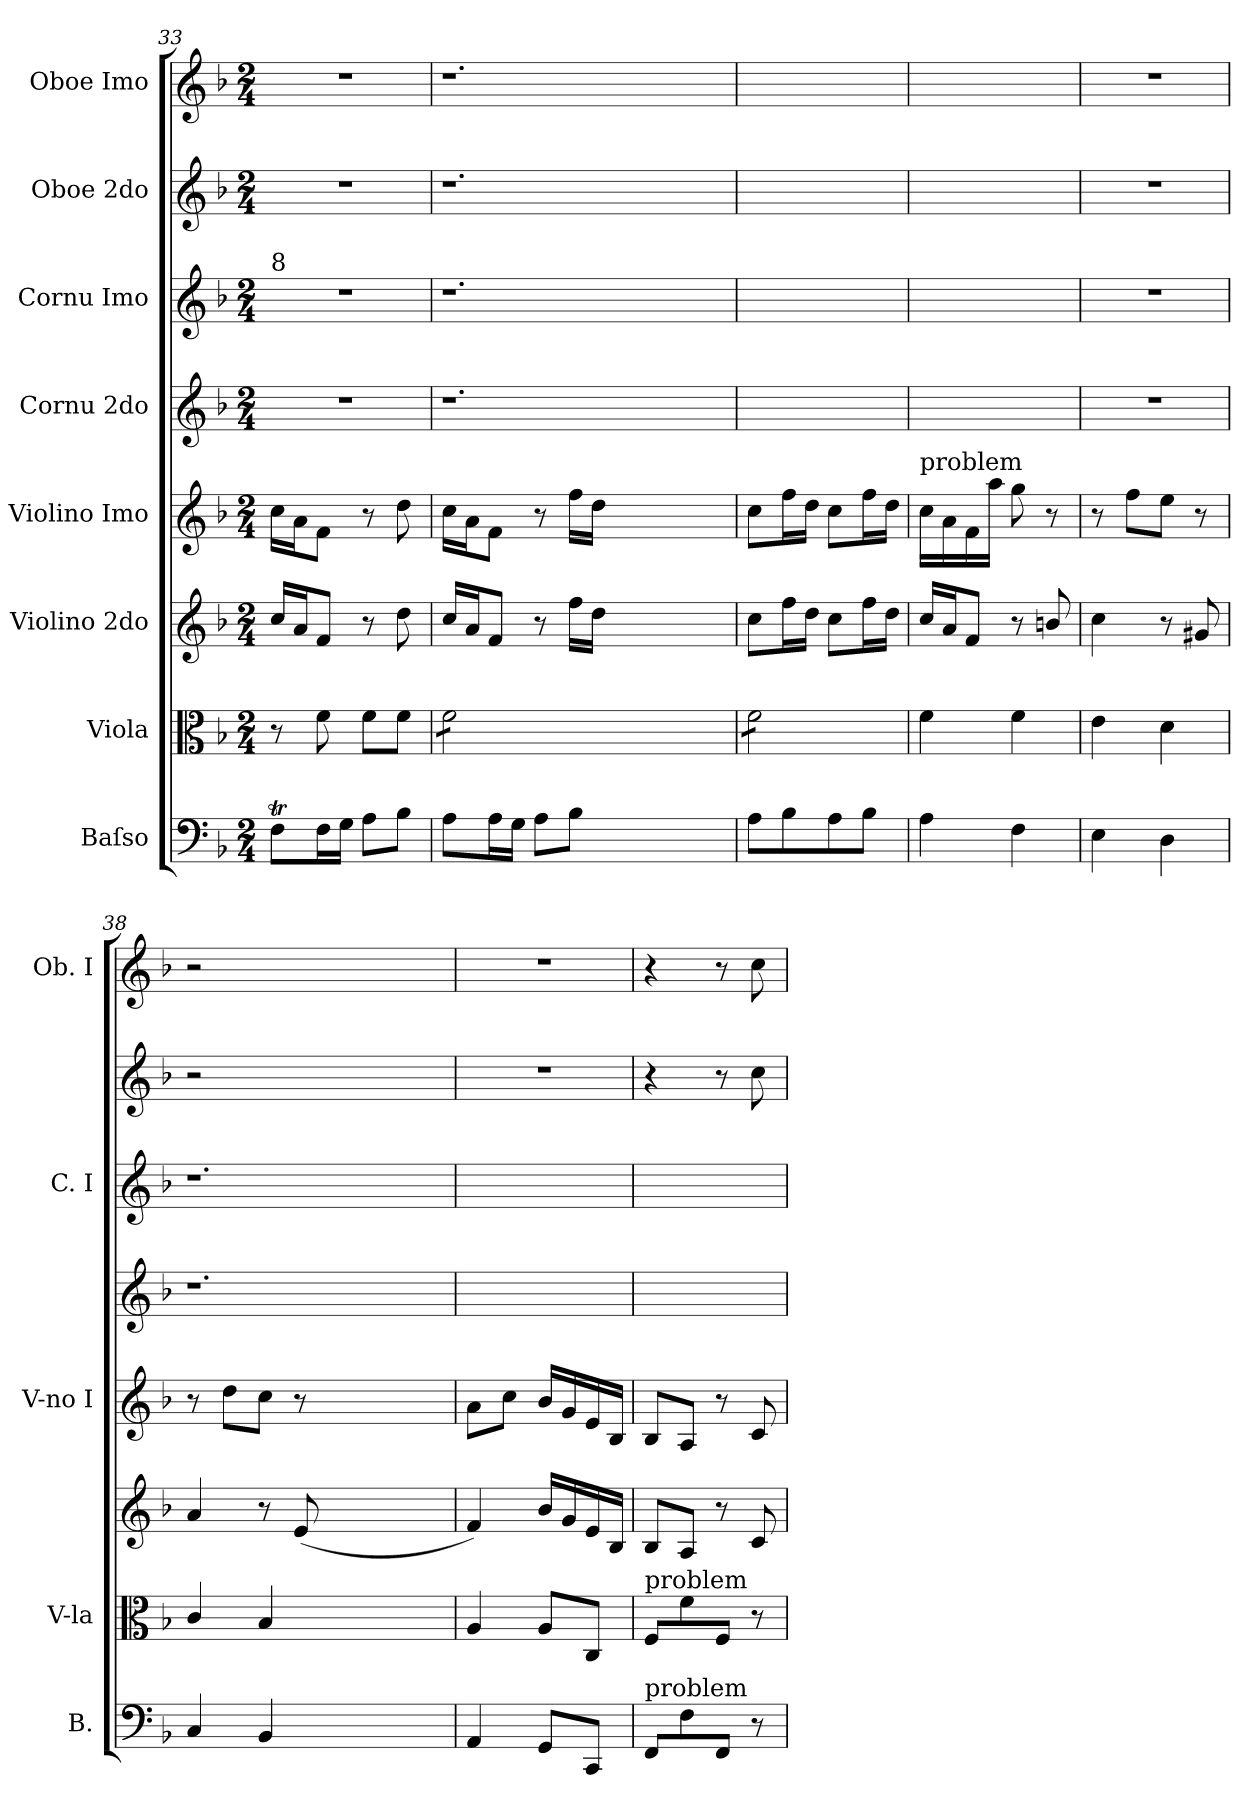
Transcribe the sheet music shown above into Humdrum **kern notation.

**kern	**kern	**kern	**kern	**kern	**kern	**kern	**kern
*part8	*part7	*part6	*part5	*part4	*part3	*part2	*part1
*staff8	*staff7	*staff6	*staff5	*staff4	*staff3	*staff2	*staff1
*I"Baſso	*I"Viola	*I"Violino 2do	*I"Violino Imo	*I"Cornu 2do	*I"Cornu Imo	*I"Oboe 2do	*I"Oboe Imo
*I'B.	*I'V-la	*	*I'V-no I	*	*I'C. I	*	*I'Ob. I
*clefF4	*clefC3	*clefG2	*clefG2	*clefG2	*clefG2	*clefG2	*clefG2
*k[b-]	*k[b-]	*k[b-]	*k[b-]	*k[b-]	*k[b-]	*k[b-]	*k[b-]
*M2/4	*M2/4	*M2/4	*M2/4	*M2/4	*M2/4	*M2/4	*M2/4
=33	=33	=33	=33	=33	=33	=33	=33
!	!	!	!	!	!LO:TX:a:t=8	!	!
8FT\L	8r	16cc/LL	16cc\LL	2r	2r	2r	2r
.	.	16a/J	16a\J	.	.	.	.
16F\L	8f\	8f/J	8f\J	.	.	.	.
16G\JJ	.	.	.	.	.	.	.
8A\L	8f\L	8r	8r	.	.	.	.
8B-\J	8f\J	8dd\	8dd\	.	.	.	.
=34	=34	=34	=34	=34	=34	=34	=34
*	*tremolo	*	*	*	*	*	*
8A\L	8f\L	16cc/LL	16cc\LL	1.r	1.r	1.r	1.r
.	.	16a/J	16a\J	.	.	.	.
16A\L	8f\	8f/J	8f\J	.	.	.	.
16G\JJ	.	.	.	.	.	.	.
8A\L	8f\	8r	8r	.	.	.	.
8B-\J	8f\J	16ff\LL	16ff\LL	.	.	.	.
.	.	16dd\JJ	16dd\JJ	.	.	.	.
1ryy	1ryy	1ryy	1ryy	.	.	.	.
=35	=35	=35	=35	=35	=35	=35	=35
8A\L	8f\L	8cc\L	8cc\L	2ryy	2ryy	2ryy	2ryy
8B-\	8f\	16ff\L	16ff\L	.	.	.	.
.	.	16dd\JJ	16dd\JJ	.	.	.	.
8A\	8f\	8cc\L	8cc\L	.	.	.	.
8B-\J	8f\J	16ff\L	16ff\L	.	.	.	.
*	*Xtremolo	*	*	*	*	*	*
.	.	16dd\JJ	16dd\JJ	.	.	.	.
=36	=36	=36	=36	=36	=36	=36	=36
!	!	!	!LO:TX:a:t=problem	!	!	!	!
4A\	4f\	16cc/LL	16cc\LL	2ryy	2ryy	2ryy	2ryy
.	.	16a/J	16a\	.	.	.	.
.	.	8f/J	16f/	.	.	.	.
.	.	.	16aa\JJ	.	.	.	.
4F\	4f\	8r	8gg\	.	.	.	.
.	.	8bn/	8r	.	.	.	.
=37	=37	=37	=37	=37	=37	=37	=37
4E\	4e\	4cc\	8r	2r	2r	2r	2r
.	.	.	8ff\L	.	.	.	.
4D\	4d\	8r	8ee\J	.	.	.	.
.	.	8g#X/	8r	.	.	.	.
=38	=38	=38	=38	=38	=38	=38	=38
4C/	4c/	4a/	8r	1.r	1.r	2r	2r
.	.	.	8dd\L	.	.	.	.
4BB-/	4B-/	8r	8cc\J	.	.	.	.
.	.	(8e/	8r	.	.	.	.
1ryy	1ryy	1ryy	1ryy	.	.	1ryy	1ryy
=39	=39	=39	=39	=39	=39	=39	=39
4AA/	4A/	4f/)	8a\L	2ryy	2ryy	2r	2r
.	.	.	8cc\J	.	.	.	.
8GG/L	8A/L	16b-/LL	16b-/LL	.	.	.	.
.	.	16g/	16g/	.	.	.	.
8CC/J	8C/J	16e/	16e/	.	.	.	.
.	.	16B-/JJ	16B-/JJ	.	.	.	.
=40	=40	=40	=40	=40	=40	=40	=40
!	!LO:TX:a:t=problem	!	!	!	!	!	!
!LO:TX:a:t=problem	!	!	!	!	!	!	!
8FF/L	8F/L	8B-/L	8B-/L	2ryy	2ryy	4r	4r
8F\	8f\	8A/J	8A/J	.	.	.	.
8FF/J	8F/J	8r	8r	.	.	8r	8r
8r	8r	8c/	8c/	.	.	8cc\	8cc\
=	=	=	=	=	=	=	=
*-	*-	*-	*-	*-	*-	*-	*-
